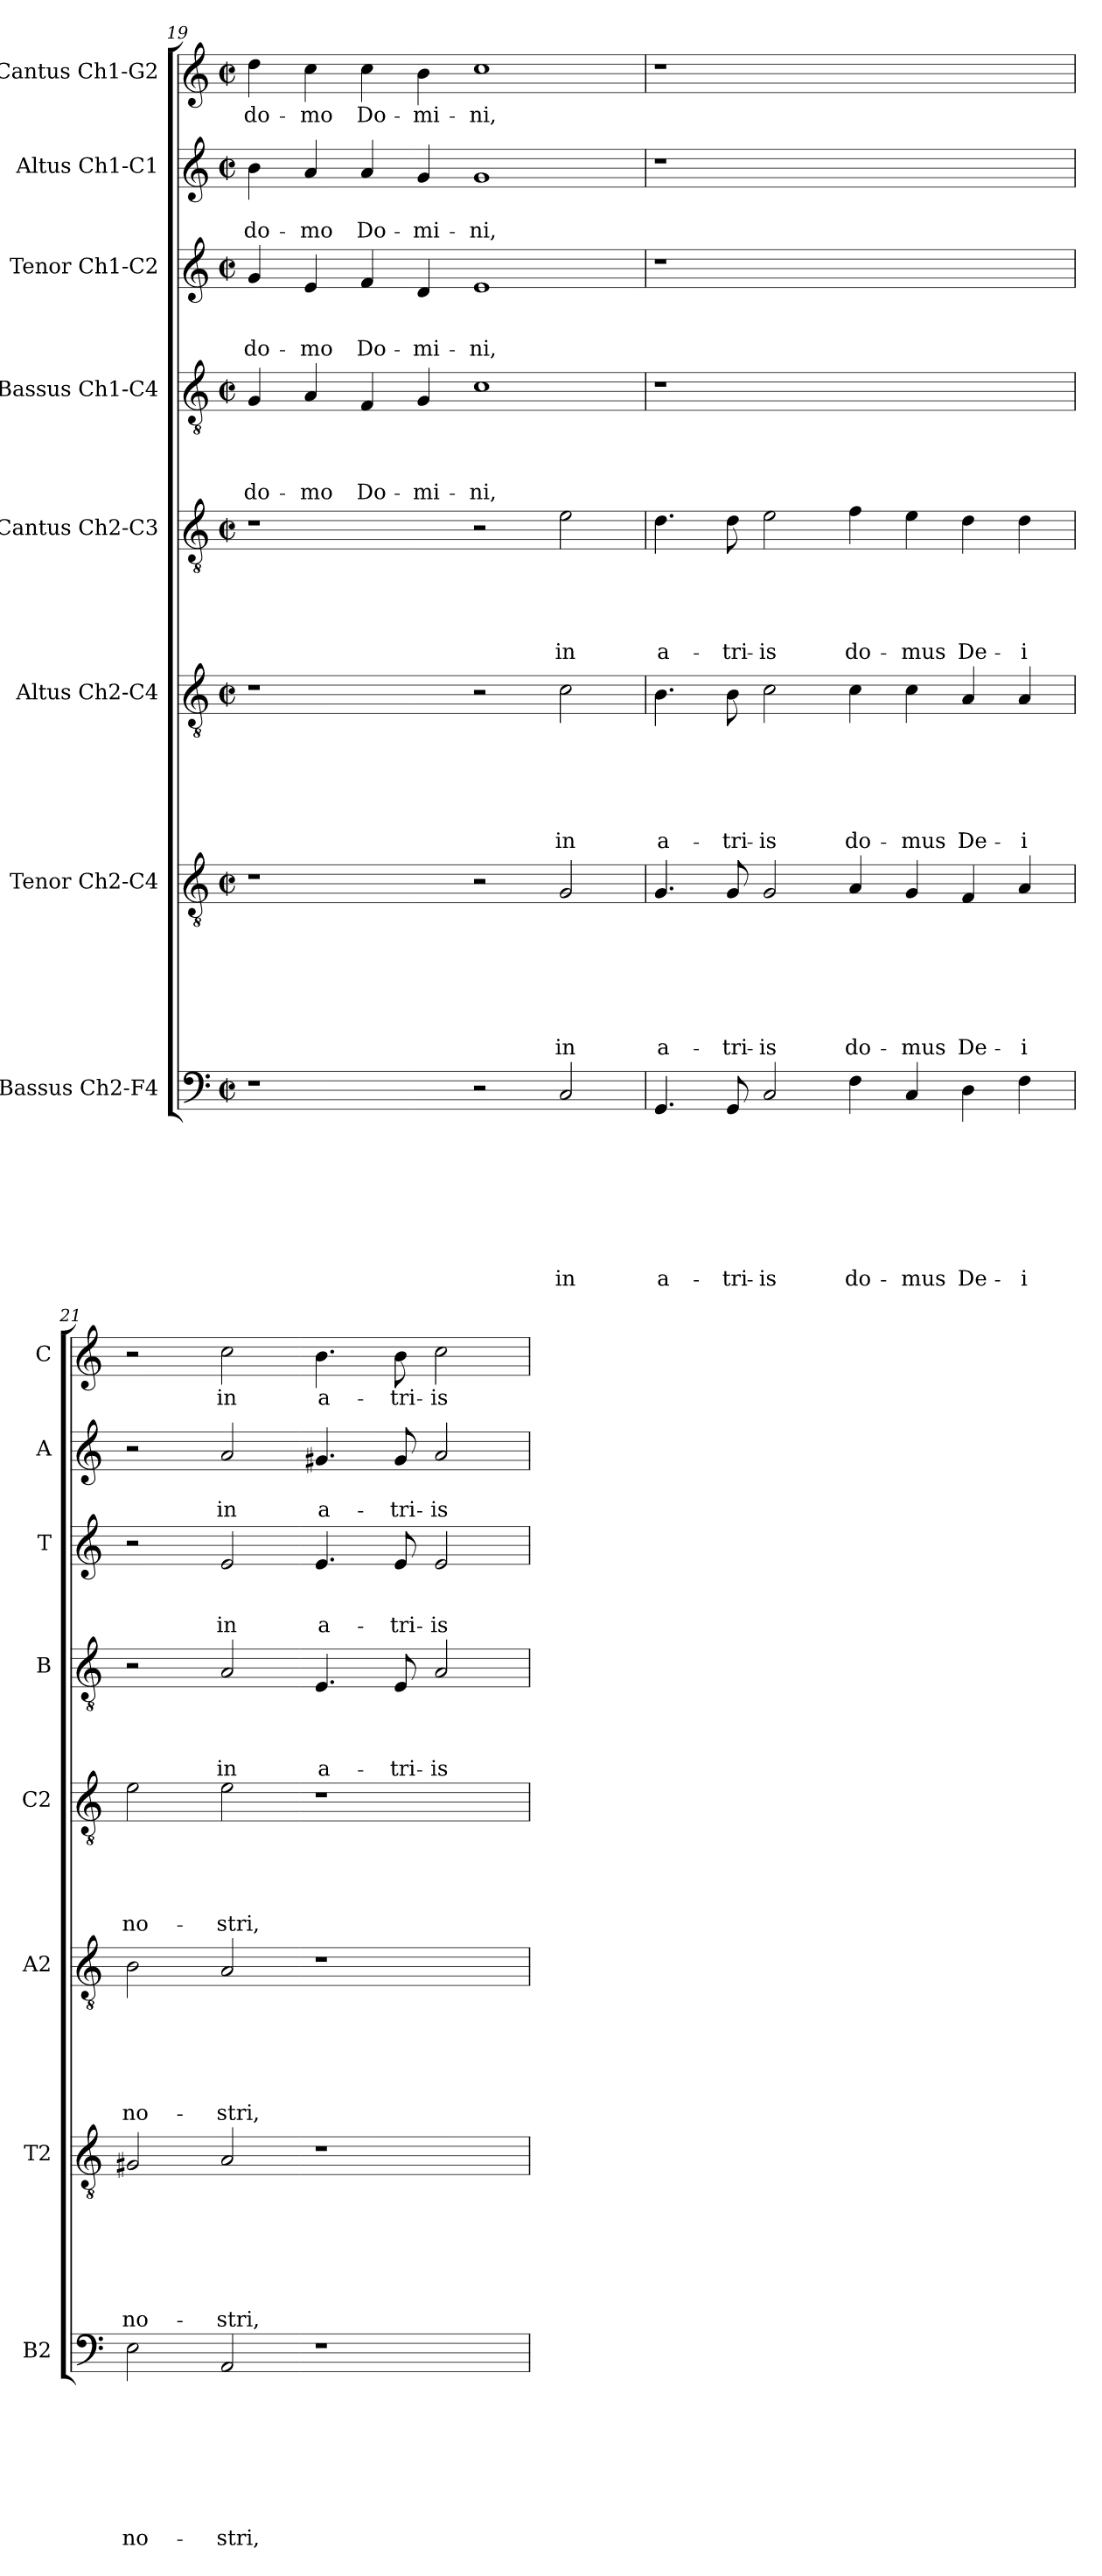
**kern	**text	**text	**text	**text	**text	**text	**text	**text	**kern	**text	**text	**text	**text	**text	**text	**text	**kern	**text	**text	**text	**text	**text	**text	**kern	**text	**text	**text	**text	**text	**kern	**text	**text	**text	**text	**kern	**text	**text	**text	**kern	**text	**text	**kern	**text
*part8	*part8	*part8	*part8	*part8	*part8	*part8	*part8	*part8	*part7	*part7	*part7	*part7	*part7	*part7	*part7	*part7	*part6	*part6	*part6	*part6	*part6	*part6	*part6	*part5	*part5	*part5	*part5	*part5	*part5	*part4	*part4	*part4	*part4	*part4	*part3	*part3	*part3	*part3	*part2	*part2	*part2	*part1	*part1
*staff8	*staff8	*staff8	*staff8	*staff8	*staff8	*staff8	*staff8	*staff8	*staff7	*staff7	*staff7	*staff7	*staff7	*staff7	*staff7	*staff7	*staff6	*staff6	*staff6	*staff6	*staff6	*staff6	*staff6	*staff5	*staff5	*staff5	*staff5	*staff5	*staff5	*staff4	*staff4	*staff4	*staff4	*staff4	*staff3	*staff3	*staff3	*staff3	*staff2	*staff2	*staff2	*staff1	*staff1
*I"Bassus Ch2-F4	*	*	*	*	*	*	*	*	*I"Tenor Ch2-C4	*	*	*	*	*	*	*	*I"Altus Ch2-C4	*	*	*	*	*	*	*I"Cantus Ch2-C3	*	*	*	*	*	*I"Bassus Ch1-C4	*	*	*	*	*I"Tenor Ch1-C2	*	*	*	*I"Altus Ch1-C1	*	*	*I"Cantus Ch1-G2	*
*I'B2	*	*	*	*	*	*	*	*	*I'T2	*	*	*	*	*	*	*	*I'A2	*	*	*	*	*	*	*I'C2	*	*	*	*	*	*I'B	*	*	*	*	*I'T	*	*	*	*I'A	*	*	*I'C	*
*clefF4	*	*	*	*	*	*	*	*	*clefGv2	*	*	*	*	*	*	*	*clefGv2	*	*	*	*	*	*	*clefGv2	*	*	*	*	*	*clefGv2	*	*	*	*	*clefG2	*	*	*	*clefG2	*	*	*clefG2	*
*k[]	*	*	*	*	*	*	*	*	*k[]	*	*	*	*	*	*	*	*k[]	*	*	*	*	*	*	*k[]	*	*	*	*	*	*k[]	*	*	*	*	*k[]	*	*	*	*k[]	*	*	*k[]	*
*C:	*	*	*	*	*	*	*	*	*C:	*	*	*	*	*	*	*	*C:	*	*	*	*	*	*	*C:	*	*	*	*	*	*C:	*	*	*	*	*C:	*	*	*	*C:	*	*	*C:	*
*M2/2	*	*	*	*	*	*	*	*	*M2/2	*	*	*	*	*	*	*	*M2/2	*	*	*	*	*	*	*M2/2	*	*	*	*	*	*M2/2	*	*	*	*	*M2/2	*	*	*	*M2/2	*	*	*M2/2	*
*met(c|)	*	*	*	*	*	*	*	*	*met(c|)	*	*	*	*	*	*	*	*met(c|)	*	*	*	*	*	*	*met(c|)	*	*	*	*	*	*met(c|)	*	*	*	*	*met(c|)	*	*	*	*met(c|)	*	*	*met(c|)	*
=19	=19	=19	=19	=19	=19	=19	=19	=19	=19	=19	=19	=19	=19	=19	=19	=19	=19	=19	=19	=19	=19	=19	=19	=19	=19	=19	=19	=19	=19	=19	=19	=19	=19	=19	=19	=19	=19	=19	=19	=19	=19	=19	=19
!	!	!	!	!	!	!	!	!	!	!	!	!	!	!	!	!	!	!	!	!	!	!	!	!	!	!	!	!	!	!	!	!	!	!LO:LY:b	!	!	!	!LO:LY:b	!	!	!LO:LY:b	!	!LO:LY:b
1r	.	.	.	.	.	.	.	.	1r	.	.	.	.	.	.	.	1r	.	.	.	.	.	.	1r	.	.	.	.	.	4G/	.	.	.	do-	4g/	.	.	do-	4b\	.	do-	4dd\	do-
!	!	!	!	!	!	!	!	!	!	!	!	!	!	!	!	!	!	!	!	!	!	!	!	!	!	!	!	!	!	!	!	!	!	!LO:LY:b	!	!	!	!LO:LY:b	!	!	!LO:LY:b	!	!LO:LY:b
.	.	.	.	.	.	.	.	.	.	.	.	.	.	.	.	.	.	.	.	.	.	.	.	.	.	.	.	.	.	4A/	.	.	.	-mo	4e/	.	.	-mo	4a/	.	-mo	4cc\	-mo
!	!	!	!	!	!	!	!	!	!	!	!	!	!	!	!	!	!	!	!	!	!	!	!	!	!	!	!	!	!	!	!	!	!	!LO:LY:b	!	!	!	!LO:LY:b	!	!	!LO:LY:b	!	!LO:LY:b
.	.	.	.	.	.	.	.	.	.	.	.	.	.	.	.	.	.	.	.	.	.	.	.	.	.	.	.	.	.	4F/	.	.	.	Do-	4f/	.	.	Do-	4a/	.	Do-	4cc\	Do-
!	!	!	!	!	!	!	!	!	!	!	!	!	!	!	!	!	!	!	!	!	!	!	!	!	!	!	!	!	!	!	!	!	!	!LO:LY:b	!	!	!	!LO:LY:b	!	!	!LO:LY:b	!	!LO:LY:b
.	.	.	.	.	.	.	.	.	.	.	.	.	.	.	.	.	.	.	.	.	.	.	.	.	.	.	.	.	.	4G/	.	.	.	-mi-	4d/	.	.	-mi-	4g/	.	-mi-	4b\	-mi-
!	!	!	!	!	!	!	!	!	!	!	!	!	!	!	!	!	!	!	!	!	!	!	!	!	!	!	!	!	!	!	!	!	!	!LO:LY:b	!	!	!	!LO:LY:b	!	!	!LO:LY:b	!	!LO:LY:b
2r	.	.	.	.	.	.	.	.	2r	.	.	.	.	.	.	.	2r	.	.	.	.	.	.	2r	.	.	.	.	.	1c	.	.	.	-ni,	1e	.	.	-ni,	1g	.	-ni,	1cc	-ni,
!	!	!	!	!	!	!	!	!LO:LY:b	!	!	!	!	!	!	!	!LO:LY:b	!	!	!	!	!	!	!LO:LY:b	!	!	!	!	!	!LO:LY:b	!	!	!	!	!	!	!	!	!	!	!	!	!	!
2C/	.	.	.	.	.	.	.	in	2G/	.	.	.	.	.	.	in	2c\	.	.	.	.	.	in	2e\	.	.	.	.	in	.	.	.	.	.	.	.	.	.	.	.	.	.	.
=20	=20	=20	=20	=20	=20	=20	=20	=20	=20	=20	=20	=20	=20	=20	=20	=20	=20	=20	=20	=20	=20	=20	=20	=20	=20	=20	=20	=20	=20	=20	=20	=20	=20	=20	=20	=20	=20	=20	=20	=20	=20	=20	=20
!	!	!	!	!	!	!	!	!LO:LY:b	!	!	!	!	!	!	!	!LO:LY:b	!	!	!	!	!	!	!LO:LY:b	!	!	!	!	!	!LO:LY:b	!	!	!	!	!	!	!	!	!	!	!	!	!	!
4.GG/	.	.	.	.	.	.	.	a-	4.G/	.	.	.	.	.	.	a-	4.B\	.	.	.	.	.	a-	4.d\	.	.	.	.	a-	1r	.	.	.	.	1r	.	.	.	1r	.	.	1r	.
!	!	!	!	!	!	!	!	!LO:LY:b	!	!	!	!	!	!	!	!LO:LY:b	!	!	!	!	!	!	!LO:LY:b	!	!	!	!	!	!LO:LY:b	!	!	!	!	!	!	!	!	!	!	!	!	!	!
8GG/	.	.	.	.	.	.	.	-tri-	8G/	.	.	.	.	.	.	-tri-	8B\	.	.	.	.	.	-tri-	8d\	.	.	.	.	-tri-	.	.	.	.	.	.	.	.	.	.	.	.	.	.
!	!	!	!	!	!	!	!	!LO:LY:b	!	!	!	!	!	!	!	!LO:LY:b	!	!	!	!	!	!	!LO:LY:b	!	!	!	!	!	!LO:LY:b	!	!	!	!	!	!	!	!	!	!	!	!	!	!
2C/	.	.	.	.	.	.	.	-is	2G/	.	.	.	.	.	.	-is	2c\	.	.	.	.	.	-is	2e\	.	.	.	.	-is	.	.	.	.	.	.	.	.	.	.	.	.	.	.
!	!	!	!	!	!	!	!	!LO:LY:b	!	!	!	!	!	!	!	!LO:LY:b	!	!	!	!	!	!	!LO:LY:b	!	!	!	!	!	!LO:LY:b	!	!	!	!	!	!	!	!	!	!	!	!	!	!
4F\	.	.	.	.	.	.	.	do-	4A/	.	.	.	.	.	.	do-	4c\	.	.	.	.	.	do-	4f\	.	.	.	.	do-	1ryy	.	.	.	.	1ryy	.	.	.	1ryy	.	.	1ryy	.
!	!	!	!	!	!	!	!	!LO:LY:b	!	!	!	!	!	!	!	!LO:LY:b	!	!	!	!	!	!	!LO:LY:b	!	!	!	!	!	!LO:LY:b	!	!	!	!	!	!	!	!	!	!	!	!	!	!
4C/	.	.	.	.	.	.	.	-mus	4G/	.	.	.	.	.	.	-mus	4c\	.	.	.	.	.	-mus	4e\	.	.	.	.	-mus	.	.	.	.	.	.	.	.	.	.	.	.	.	.
!	!	!	!	!	!	!	!	!LO:LY:b	!	!	!	!	!	!	!	!LO:LY:b	!	!	!	!	!	!	!LO:LY:b	!	!	!	!	!	!LO:LY:b	!	!	!	!	!	!	!	!	!	!	!	!	!	!
4D\	.	.	.	.	.	.	.	De-	4F/	.	.	.	.	.	.	De-	4A/	.	.	.	.	.	De-	4d\	.	.	.	.	De-	.	.	.	.	.	.	.	.	.	.	.	.	.	.
!	!	!	!	!	!	!	!	!LO:LY:b	!	!	!	!	!	!	!	!LO:LY:b	!	!	!	!	!	!	!LO:LY:b	!	!	!	!	!	!LO:LY:b	!	!	!	!	!	!	!	!	!	!	!	!	!	!
4F\	.	.	.	.	.	.	.	-i	4A/	.	.	.	.	.	.	-i	4A/	.	.	.	.	.	-i	4d\	.	.	.	.	-i	.	.	.	.	.	.	.	.	.	.	.	.	.	.
=21	=21	=21	=21	=21	=21	=21	=21	=21	=21	=21	=21	=21	=21	=21	=21	=21	=21	=21	=21	=21	=21	=21	=21	=21	=21	=21	=21	=21	=21	=21	=21	=21	=21	=21	=21	=21	=21	=21	=21	=21	=21	=21	=21
!	!	!	!	!	!	!	!	!LO:LY:b	!	!	!	!	!	!	!	!LO:LY:b	!	!	!	!	!	!	!LO:LY:b	!	!	!	!	!	!LO:LY:b	!	!	!	!	!	!	!	!	!	!	!	!	!	!
2E\	.	.	.	.	.	.	.	no-	2G#X/	.	.	.	.	.	.	no-	2B\	.	.	.	.	.	no-	2e\	.	.	.	.	no-	2r	.	.	.	.	2r	.	.	.	2r	.	.	2r	.
!	!	!	!	!	!	!	!	!LO:LY:b	!	!	!	!	!	!	!	!LO:LY:b	!	!	!	!	!	!	!LO:LY:b	!	!	!	!	!	!LO:LY:b	!	!	!	!	!LO:LY:b	!	!	!	!LO:LY:b	!	!	!LO:LY:b	!	!LO:LY:b
2AA/	.	.	.	.	.	.	.	-stri,	2A/	.	.	.	.	.	.	-stri,	2A/	.	.	.	.	.	-stri,	2e\	.	.	.	.	-stri,	2A/	.	.	.	in	2e/	.	.	in	2a/	.	in	2cc\	in
!	!	!	!	!	!	!	!	!	!	!	!	!	!	!	!	!	!	!	!	!	!	!	!	!	!	!	!	!	!	!	!	!	!	!LO:LY:b	!	!	!	!LO:LY:b	!	!	!LO:LY:b	!	!LO:LY:b
1r	.	.	.	.	.	.	.	.	1r	.	.	.	.	.	.	.	1r	.	.	.	.	.	.	1r	.	.	.	.	.	4.E/	.	.	.	a-	4.e/	.	.	a-	4.g#X/	.	a-	4.b\	a-
!	!	!	!	!	!	!	!	!	!	!	!	!	!	!	!	!	!	!	!	!	!	!	!	!	!	!	!	!	!	!	!	!	!	!LO:LY:b	!	!	!	!LO:LY:b	!	!	!LO:LY:b	!	!LO:LY:b
.	.	.	.	.	.	.	.	.	.	.	.	.	.	.	.	.	.	.	.	.	.	.	.	.	.	.	.	.	.	8E/	.	.	.	-tri-	8e/	.	.	-tri-	8g#/	.	-tri-	8b\	-tri-
!	!	!	!	!	!	!	!	!	!	!	!	!	!	!	!	!	!	!	!	!	!	!	!	!	!	!	!	!	!	!	!	!	!	!LO:LY:b	!	!	!	!LO:LY:b	!	!	!LO:LY:b	!	!LO:LY:b
.	.	.	.	.	.	.	.	.	.	.	.	.	.	.	.	.	.	.	.	.	.	.	.	.	.	.	.	.	.	2A/	.	.	.	-is	2e/	.	.	-is	2a/	.	-is	2cc\	-is
=	=	=	=	=	=	=	=	=	=	=	=	=	=	=	=	=	=	=	=	=	=	=	=	=	=	=	=	=	=	=	=	=	=	=	=	=	=	=	=	=	=	=	=
*-	*-	*-	*-	*-	*-	*-	*-	*-	*-	*-	*-	*-	*-	*-	*-	*-	*-	*-	*-	*-	*-	*-	*-	*-	*-	*-	*-	*-	*-	*-	*-	*-	*-	*-	*-	*-	*-	*-	*-	*-	*-	*-	*-
